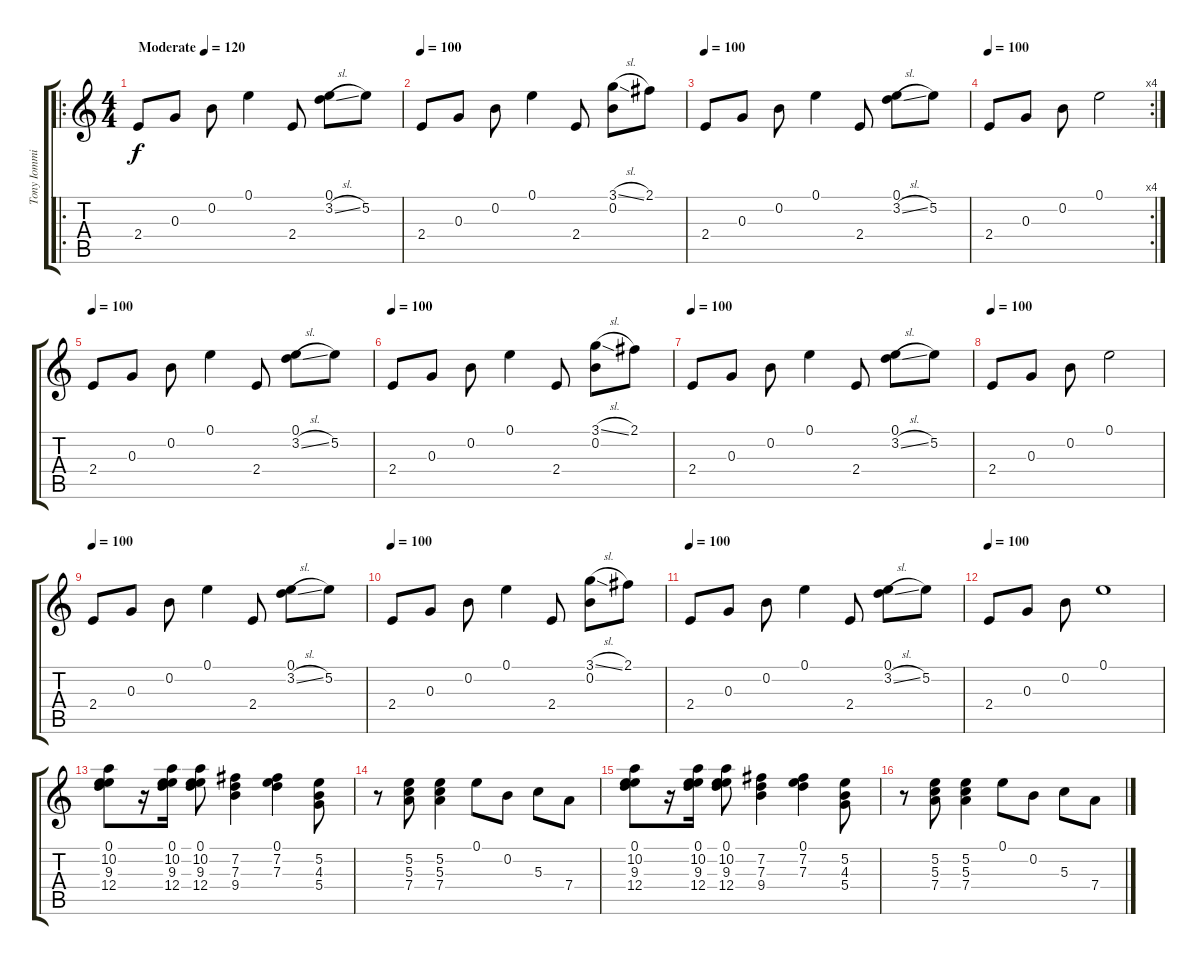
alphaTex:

\track ("Tony Iommi Rhythm Guitar" "Tony Iommi") {instrument electricguitarclean}
\staff {score tabs}
\tuning (E4 B3 G3 D3 A2 E2) {hide}
\ro
\ts (4 4)
\tempo (120 "Moderate")
\tempo 100
\tempo (120 "Moderate")
\clef g2
\ks c
2.4.8{dy f instrument electricguitarclean} 0.3.8 0.2.8 0.1.4 2.4.8 (0.1 3.2{sl}).8 5.2.8 |
\tempo 100
2.4.8 0.3.8 0.2.8 0.1.4 2.4.8 (3.1{sl} 0.2).8 2.1.8 |
\tempo 100
2.4.8 0.3.8 0.2.8 0.1.4 2.4.8 (0.1 3.2{sl}).8 5.2.8 |
\rc 4
\tempo 100
2.4.8 0.3.8 0.2.8 0.1.2 |
\tempo 100
2.4.8 0.3.8 0.2.8 0.1.4 2.4.8 (0.1 3.2{sl}).8 5.2.8 |
\tempo 100
2.4.8 0.3.8 0.2.8 0.1.4 2.4.8 (3.1{sl} 0.2).8 2.1.8 |
\tempo 100
2.4.8 0.3.8 0.2.8 0.1.4 2.4.8 (0.1 3.2{sl}).8 5.2.8 |
\tempo 100
2.4.8 0.3.8 0.2.8 0.1.2 |
\tempo 100
2.4.8 0.3.8 0.2.8 0.1.4 2.4.8 (0.1 3.2{sl}).8 5.2.8 |
\tempo 100
2.4.8 0.3.8 0.2.8 0.1.4 2.4.8 (3.1{sl} 0.2).8 2.1.8 |
\tempo 100
2.4.8 0.3.8 0.2.8 0.1.4 2.4.8 (0.1 3.2{sl}).8 5.2.8 |
\tempo 100
2.4.8 0.3.8 0.2.8 0.1.1 |
(0.1 10.2 9.3 12.4).8 r.16 (0.1 10.2 9.3 12.4).16 (0.1 10.2 9.3 12.4).8 (7.2 7.3 9.4).4 (0.1 7.2 7.3).4 (5.2 4.3 5.4).8 |
r.8 (5.2 5.3 7.4).8 (5.2 5.3 7.4).4 0.1.8 0.2.8 5.3.8 7.4.8 |
(0.1 10.2 9.3 12.4).8 r.16 (0.1 10.2 9.3 12.4).16 (0.1 10.2 9.3 12.4).8 (7.2 7.3 9.4).4 (0.1 7.2 7.3).4 (5.2 4.3 5.4).8 |
r.8 (5.2 5.3 7.4).8 (5.2 5.3 7.4).4 0.1.8 0.2.8 5.3.8 7.4.8
